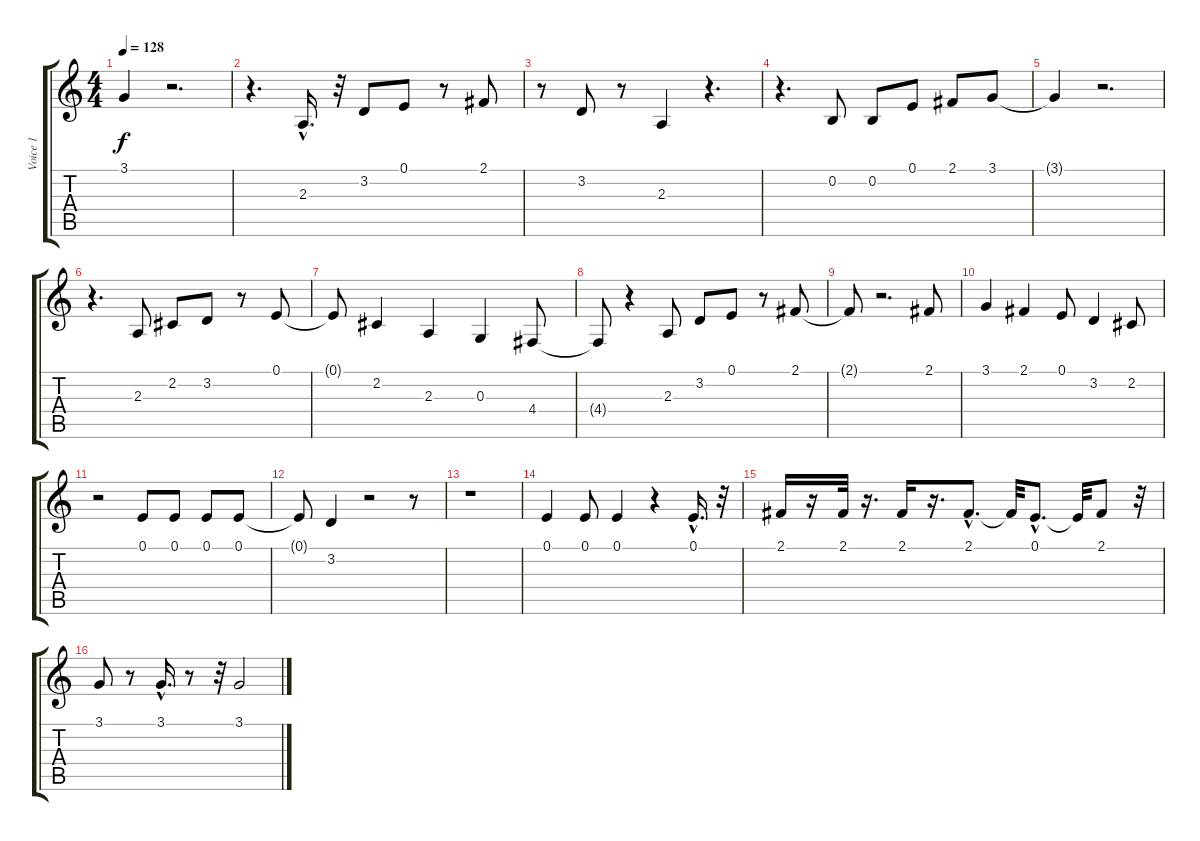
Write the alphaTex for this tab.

\track ("Voice 1" "Voice 1") {instrument pad4choir}
\staff {score tabs}
\tuning (E4 B3 G3 D3 A2 E2) {hide}
\ts (4 4)
\tempo 128
\clef g2
\ks c
3.1{t}.4{dy f} r.2{d} |
r.4{d} 2.3{hac}.16{d} r.32 3.2.8 0.1.8 r.8 2.1.8 |
r.8 3.2.8 r.8 2.3.4 r.4{d} |
r.4{d} 0.2.8 0.2.8 0.1.8 2.1.8 3.1.8 |
3.1{t}.4 r.2{d} |
r.4{d} 2.3.8 2.2.8 3.2.8 r.8 0.1.8 |
0.1{t}.8 2.2.4 2.3.4 0.3.4 4.4.8 |
4.4{t}.8 r.4 2.3.8 3.2.8 0.1.8 r.8 2.1.8 |
2.1{t}.8 r.2{d} 2.1.8 |
3.1.4 2.1.4 0.1.8 3.2.4 2.2.8 |
r.2 0.1.8 0.1.8 0.1.8 0.1.8 |
0.1{t}.8 3.2.4 r.2 r.8 |
r.1 |
0.1.4 0.1.8 0.1.4 r.4 0.1{hac}.16{d} r.32 |
2.1.16 r.16 2.1.32 r.16{d} 2.1.16 r.16{d} 2.1{hac}.8{d} 2.1{t}.32 0.1{hac}.8{d} 0.1{t}.32 2.1.8 r.32 |
3.1.8 r.8 3.1{hac}.16{d} r.8 r.32 3.1.2
